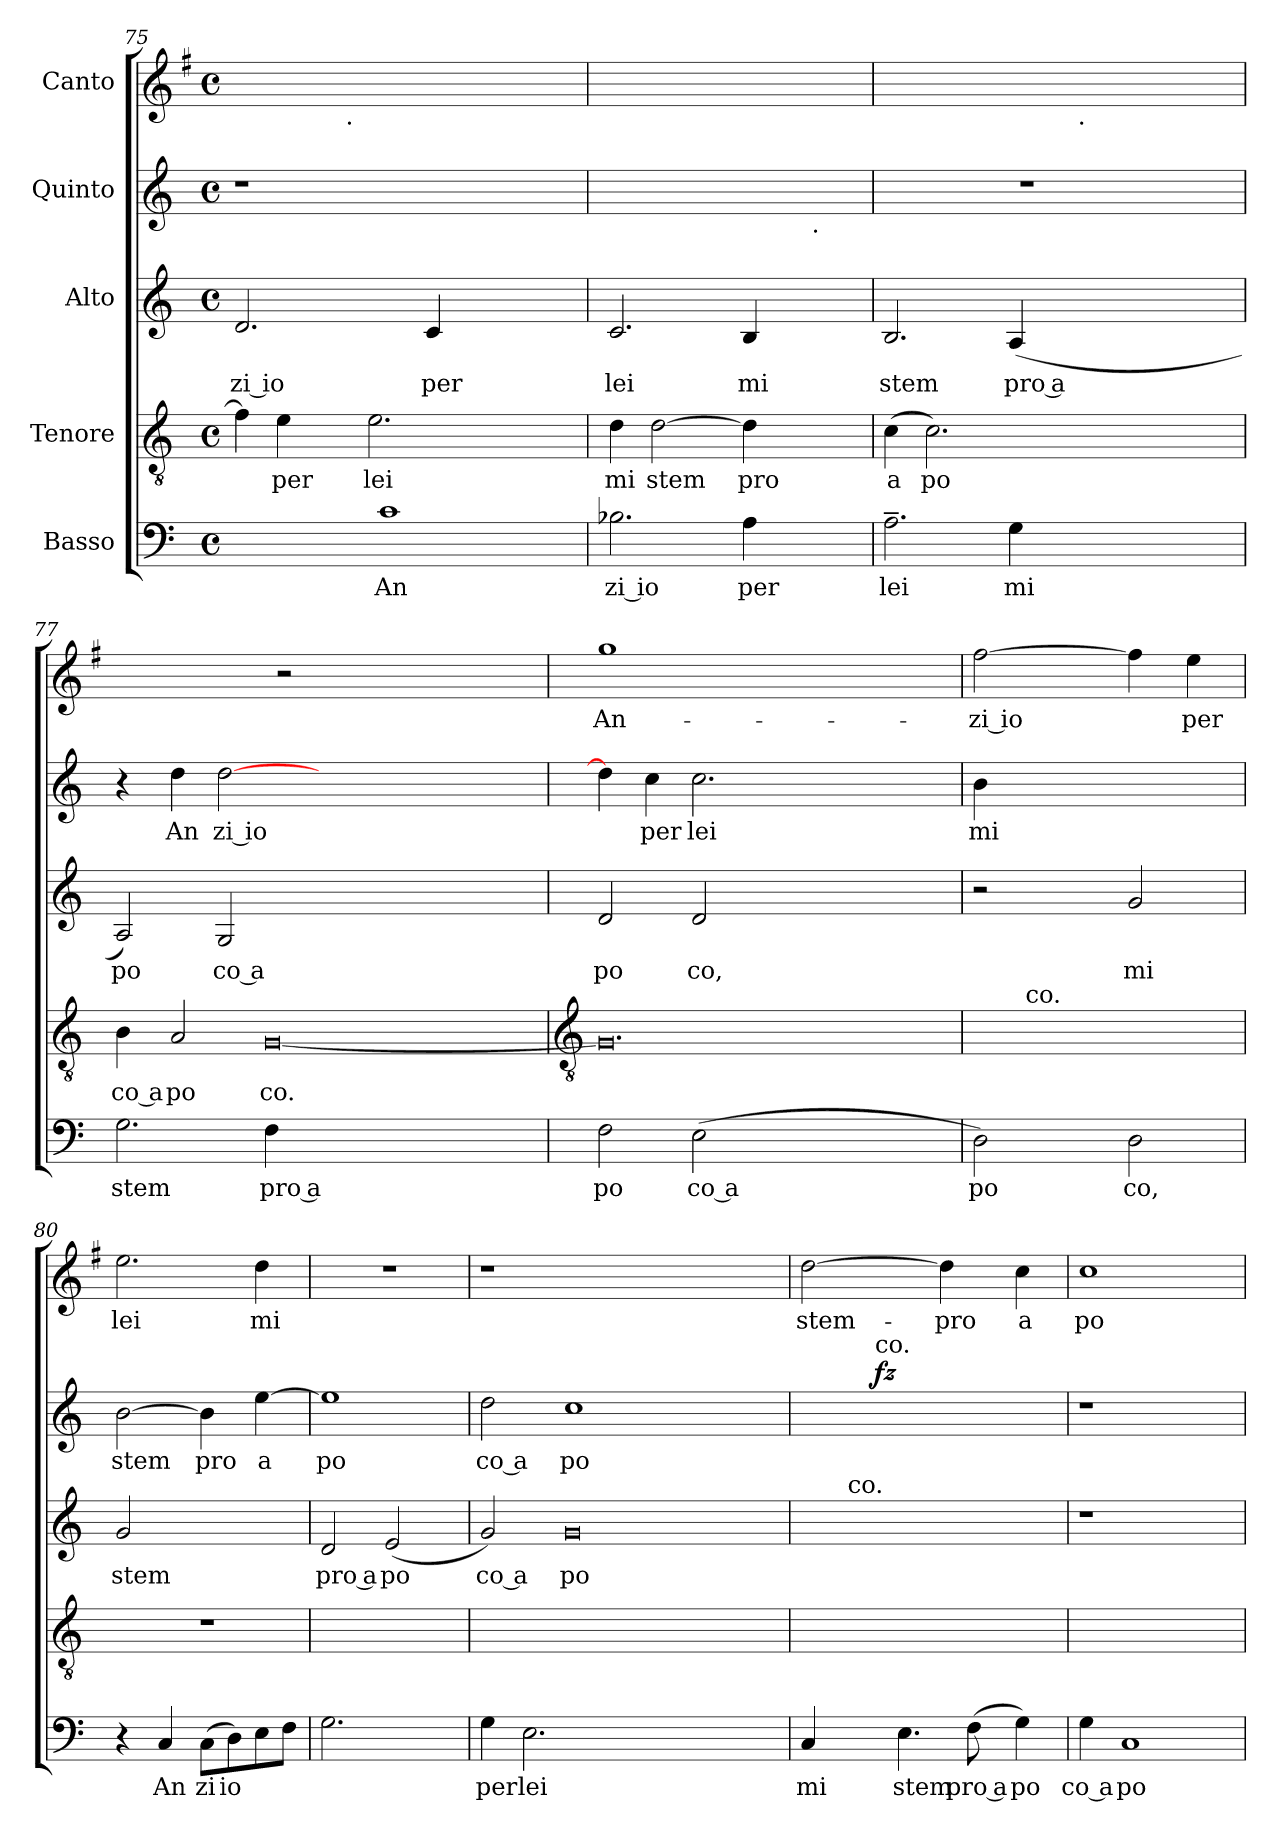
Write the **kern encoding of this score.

**kern	**text	**kern	**text	**kern	**text	**kern	**text	**dynam	**kern	**text
*part5	*part5	*part4	*part4	*part3	*part3	*part2	*part2	*part2	*part1	*part1
*staff5	*staff5	*staff4	*staff4	*staff3	*staff3	*staff2	*staff2	*staff2	*staff1	*staff1
*I"Basso	*	*I"Tenore	*	*I"Alto	*	*I"Quinto	*	*	*I"Canto	*
!!LO:LB:g=z
*clefF4	*	*clefGv2	*	*clefG2	*	*clefG2	*	*	*clefG2	*
*	*	*	*	*	*	*	*	*	*ITrd-3c-5	*
*k[]	*	*k[]	*	*k[]	*	*k[]	*	*	*k[]	*
*C:	*	*C:	*	*C:	*	*C:	*	*	*C:	*
*M4/4	*	*M4/4	*	*M4/4	*	*M4/4	*	*	*M4/4	*
*met(c)	*	*met(c)	*	*met(c)	*	*met(c)	*	*	*met(c)	*
=75A	=75A	=75A	=75A	=75A	=75A	=75A	=75A	=75A	=75A	=75A
!	!	!	!	!	!LO:LY:b	!	!	!	!	!
4ryy	.	4f\]	.	2.d/	zi io	1r	.	.	4ryy	.
!	!	!	!LO:LY:b	!	!	!	!	!	!	!
4ryy	.	4e\	per	.	.	.	.	.	32ryy	.
.	.	.	.	.	.	.	.	.	32ryy	.
.	.	.	.	.	.	.	.	.	32ryy	.
.	.	.	.	.	.	.	.	.	32ryy	.
.	.	.	.	.	.	.	.	.	32ryy	.
.	.	.	.	.	.	.	.	.	32ryy	.
!	!	!	!	!	!	!	!	!	!LO:TX:b:t=.	!
.	.	.	.	.	.	.	.	.	32ryy	.
.	.	.	.	.	.	.	.	.	4ryy	.
!	!	!	!LO:LY:b	!	!	!	!	!	!	!
32ryy	.	2.e\	lei	.	.	.	.	.	.	.
!	!LO:LY:b	!	!	!	!	!	!	!	!	!
1c	An	.	.	.	.	.	.	.	.	.
.	.	.	.	.	.	.	.	.	4ryy	.
!	!	!	!	!	!LO:LY:b	!	!	!	!	!
.	.	.	.	4c/	per	.	.	.	.	.
.	.	.	.	.	.	.	.	.	4ryy	.
.	.	.	.	2ryy	.	2ryy	.	.	.	.
.	.	.	.	.	.	.	.	.	4ryy	.
.	.	4ryy	.	.	.	.	.	.	.	.
.	.	.	.	.	.	.	.	.	16ryy	.
.	.	32ryy	.	32ryy	.	32ryy	.	.	.	.
!!LO:LB:g=z
=76A	=76A	=76A	=76A	=76A	=76A	=76A	=76A	=76A	=76A	=76A
!	!LO:LY:b	!	!LO:LY:b	!	!LO:LY:b	!	!	!	!	!
2.B-X\	zi io	4d\	mi	2.c/	lei	4ryy	.	.	4ryy	.
!	!	!	!LO:LY:b	!	!	!	!	!	!	!
.	.	[2d\	stem	.	.	4ryy	.	.	32ryy	.
.	.	.	.	.	.	.	.	.	2...ryy	.
.	.	.	.	.	.	4ryy	.	.	.	.
!	!LO:LY:b	!	!LO:LY:b	!	!LO:LY:b	!	!	!	!	!
4A\	per	4d\]	pro	4B/	mi	32ryy	.	.	.	.
.	.	.	.	.	.	32ryy	.	.	.	.
.	.	.	.	.	.	32ryy	.	.	.	.
.	.	.	.	.	.	32ryy	.	.	.	.
.	.	.	.	.	.	32ryy	.	.	.	.
.	.	.	.	.	.	32ryy	.	.	.	.
!	!	!	!	!	!	!LO:TX:b:t=.	!	!	!	!
.	.	.	.	.	.	32ryy	.	.	.	.
.	.	.	.	.	.	4ryy	.	.	.	.
8..ryy	.	8..ryy	.	8..ryy	.	.	.	.	.	.
!!LO:LB:g=z
=77	=77	=77	=77	=77	=77	=77	=77	=77	=77	=77
!	!LO:LY:b	!	!LO:LY:b	!	!LO:LY:b	!	!	!	!	!
2.A~\	lei	(>4c\	a	2.B/	stem	4ryy	.	.	4ryy	.
!	!	!	!LO:LY:b	!	!	!	!	!	!	!
.	.	2.c\)	po	.	.	4ryy	.	.	4ryy	.
.	.	.	.	.	.	4ryy	.	.	4ryy	.
!	!LO:LY:b	!	!	!	!LO:LY:b	!	!	!	!	!
4G\	mi	.	.	(<4A/	pro a	32ryy	.	.	32ryy	.
.	.	.	.	.	.	1r	.	.	32ryy	.
.	.	.	.	.	.	.	.	.	32ryy	.
.	.	.	.	.	.	.	.	.	32ryy	.
.	.	.	.	.	.	.	.	.	32ryy	.
.	.	.	.	.	.	.	.	.	32ryy	.
!	!	!	!	!	!	!	!	!	!LO:TX:b:t=.	!
.	.	.	.	.	.	.	.	.	32ryy	.
.	.	.	.	.	.	.	.	.	4ryy	.
2ryy	.	2ryy	.	2ryy	.	.	.	.	.	.
.	.	.	.	.	.	.	.	.	2ryy	.
4ryy	.	4ryy	.	4ryy	.	.	.	.	.	.
.	.	.	.	.	.	.	.	.	16ryy	.
32ryy	.	32ryy	.	32ryy	.	.	.	.	.	.
=77A	=77A	=77A	=77A	=77A	=77A	=77A	=77A	=77A	=77A	=77A
!	!LO:LY:b	!	!LO:LY:b	!	!LO:LY:b	!	!	!	!	!
2.G\	stem	4B\	co a	2A/)	po	4r	.	.	4ryy	.
!	!	!	!LO:LY:b	!	!	!	!LO:LY:b	!	!	!
.	.	2A/	po	.	.	4dd\	An	.	4ryy	.
!	!	!	!	!	!LO:LY:b	!	!LO:LY:b	!	!	!
.	.	.	.	2G/	co a	[2dd\	zi io	.	4ryy	.
!	!LO:LY:b	!	!LO:LY:b	!	!	!	!	!	!	!
4F\	pro a	[0G	co.	.	.	.	.	.	32ryy	.
.	.	.	.	.	.	.	.	.	2r	.
1..ryy	.	.	.	1..ryy	.	1..ryy	.	.	.	.
.	.	.	.	.	.	.	.	.	1ryy	.
.	.	.	.	.	.	.	.	.	4...ryy	.
!!LO:LB:g=z
=79A	=79A	=79A	=79A	=79A	=79A	=79A	=79A	=79A	=79A	=79A
*	*	*clefGv2	*	*	*	*	*	*	*	*
!	!LO:LY:b	!	!	!	!LO:LY:b	!	!	!	!	!LO:LY:b
2F\	po	0.G]	.	2d/	po	4dd\]	.	.	1ccc	An-
!	!	!	!	!	!	!	!LO:LY:b	!	!	!
.	.	.	.	.	.	4cc\	per	.	.	.
!	!LO:LY:b	!	!	!	!LO:LY:b	!	!LO:LY:b	!	!	!
(>2E\	co a	.	.	2d/	co,	2.cc\	lei	.	.	.
0ryy	.	.	.	0ryy	.	.	.	.	0ryy	.
.	.	.	.	.	.	1..ryy	.	.	.	.
=80A	=80A	=80A	=80A	=80A	=80A	=80A	=80A	=80A	=80A	=80A
!	!LO:LY:b	!	!	!	!	!	!LO:LY:b	!	!	!LO:LY:b
2D\)	po	32ryy	.	2r	.	4b\	mi	.	[2bb\	-zi io
.	.	32ryy	.	.	.	.	.	.	.	.
.	.	32ryy	.	.	.	.	.	.	.	.
.	.	32ryy	.	.	.	.	.	.	.	.
!	!	!LO:TX:a:t=co.	!	!	!	!	!	!	!	!
.	.	32ryy	.	.	.	.	.	.	.	.
.	.	64ryy	.	.	.	.	.	.	.	.
.	.	64ryy	.	.	.	.	.	.	.	.
.	.	64ryy	.	.	.	.	.	.	.	.
.	.	2ryy	.	.	.	.	.	.	.	.
.	.	.	.	.	.	2.ryy	.	.	.	.
!	!LO:LY:b	!	!	!	!LO:LY:b	!	!	!	!	!
2D\	co,	.	.	2g/	mi	.	.	.	4bb\]	.
.	.	4ryy	.	.	.	.	.	.	.	.
!	!	!	!	!	!	!	!	!	!	!LO:LY:b
.	.	.	.	.	.	.	.	.	4aa\	per
.	.	32.ryy	.	.	.	.	.	.	.	.
!!LO:LB:g=z
=80B	=80B	=80B	=80B	=80B	=80B	=80B	=80B	=80B	=80B	=80B
!	!	!	!	!	!LO:LY:b	!	!LO:LY:b	!	!	!LO:LY:b
4r	.	1r	.	2g/	stem	[2b\	stem	.	2.aa\	lei
!	!LO:LY:b	!	!	!	!	!	!	!	!	!
4C/	An	.	.	.	.	.	.	.	.	.
!	!LO:LY:b	!	!	!	!	!	!LO:LY:b	!	!	!
(>8C\L	zi	.	.	2ryy	.	4b\]	pro	.	.	.
!	!LO:LY:b	!	!	!	!	!	!	!	!	!
8D\)	io	.	.	.	.	.	.	.	.	.
!	!	!	!	!	!	!	!LO:LY:b	!	!	!LO:LY:b
8E\	.	.	.	.	.	[4ee\	a	.	4gg\	mi
8F\J	.	.	.	.	.	.	.	.	.	.
!!LO:LB:g=z
=80C	=80C	=80C	=80C	=80C	=80C	=80C	=80C	=80C	=80C	=80C
!	!	!	!	!	!LO:LY:b	!	!LO:LY:b	!	!	!
2.G\	.	1ryy	.	2d/	pro a	1ee]	po	.	1r	.
!	!	!	!	!	!LO:LY:b	!	!	!	!	!
.	.	.	.	(<2e/	po	.	.	.	.	.
4ryy	.	.	.	.	.	.	.	.	.	.
!!LO:LB:g=z
=81	=81	=81	=81	=81	=81	=81	=81	=81	=81	=81
!	!LO:LY:b	!	!	!	!LO:LY:b	!	!LO:LY:b	!	!	!
4G\	per	1ryy	.	2g/)	co a	2dd\	co a	.	1r	.
!	!LO:LY:b	!	!	!	!	!	!	!	!	!
2.E\	lei	.	.	.	.	.	.	.	.	.
!	!	!	!	!	!LO:LY:b	!	!LO:LY:b	!	!	!
.	.	.	.	0g	po	1cc	po	.	.	.
1.ryy	.	1.ryy	.	.	.	.	.	.	1.ryy	.
.	.	.	.	.	.	1ryy	.	.	.	.
!!LO:LB:g=z
=82	=82	=82	=82	=82	=82	=82	=82	=82	=82	=82
!	!LO:LY:b	!	!	!	!	!	!	!	!	!LO:LY:b
4C/	mi	1ryy	.	32ryy	.	32ryy	.	.	[2gg\	stem-
.	.	.	.	32ryy	.	32ryy	.	.	.	.
.	.	.	.	32ryy	.	32ryy	.	.	.	.
.	.	.	.	32ryy	.	32ryy	.	.	.	.
!	!	!	!	!LO:TX:a:t=co.	!	!	!	!	!	!
.	.	.	.	32ryy	.	32ryy	.	.	.	.
.	.	.	.	64ryy	.	64ryy	.	.	.	.
.	.	.	.	64ryy	.	64ryy	.	.	.	.
!	!	!	!	!	!	!LO:TX:a:t=co.	!	!	!	!
!	!	!	!	!	!	!	!	!LO:DY:b	!	!
.	.	.	.	64ryy	.	64ryy	.	fz	.	.
.	.	.	.	2ryy	.	2ryy	.	.	.	.
!	!LO:LY:b	!	!	!	!	!	!	!	!	!
4.E\	stem	.	.	.	.	.	.	.	.	.
!	!	!	!	!	!	!	!	!	!	!LO:LY:b
.	.	.	.	.	.	.	.	.	4gg\]	-pro
!	!LO:LY:b	!	!	!	!	!	!	!	!	!
(>8F\	pro a	.	.	.	.	.	.	.	.	.
.	.	.	.	4ryy	.	4ryy	.	.	.	.
!	!LO:LY:b	!	!	!	!	!	!	!	!	!LO:LY:b
4G\)	po	.	.	.	.	.	.	.	4ff\	a
.	.	.	.	32.ryy	.	32.ryy	.	.	.	.
=83	=83	=83	=83	=83	=83	=83	=83	=83	=83	=83
!	!LO:LY:b	!	!	!	!	!	!	!	!	!LO:LY:b
4G\	co a	1ryy	.	1r	.	1r	.	.	1ff	po-
!	!LO:LY:b	!	!	!	!	!	!	!	!	!
1C	po	.	.	.	.	.	.	.	.	.
.	.	4ryy	.	4ryy	.	4ryy	.	.	4ryy	.
=	=	=	=	=	=	=	=	=	=	=
*-	*-	*-	*-	*-	*-	*-	*-	*-	*-	*-
